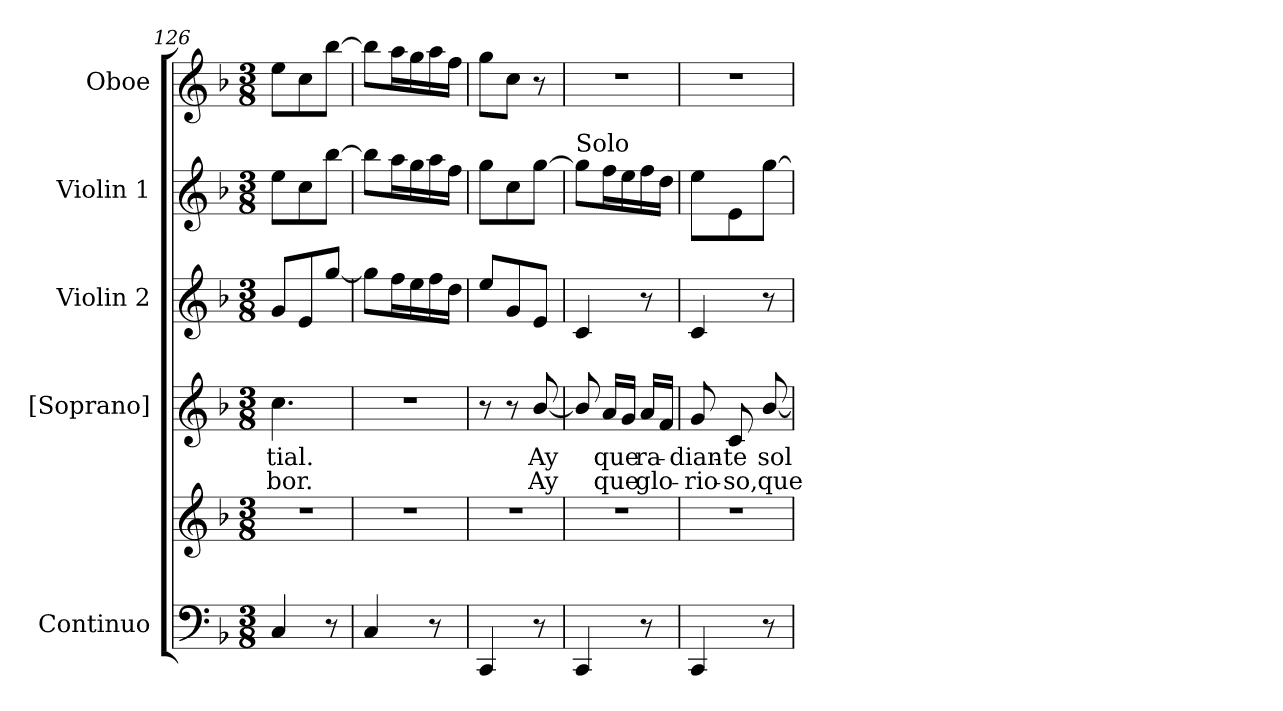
**kern	**kern	**kern	**text	**text	**kern	**kern	**kern
*part5	*part5	*part4	*part4	*part4	*part3	*part2	*part1
*staff6	*staff5	*staff4	*staff4	*staff4	*staff3	*staff2	*staff1
*I"Continuo	*	*I"[Soprano]	*	*	*I"Violin 2	*I"Violin 1	*I"Oboe
*I'Cont.	*	*I'S.	*	*	*I'Vln. 2	*I'Vln. 1	*I'Ob.
*clefF4	*clefG2	*clefG2	*	*	*clefG2	*clefG2	*clefG2
*k[b-]	*k[b-]	*k[b-]	*	*	*k[b-]	*k[b-]	*k[b-]
*F:	*F:	*F:	*	*	*F:	*F:	*F:
*M3/8	*M3/8	*M3/8	*	*	*M3/8	*M3/8	*M3/8
=126	=126	=126	=126	=126	=126	=126	=126
!	!LO:N:vis=1	!	!	!	!	!	!
!	!	!	!LO:LY:b:color=#000000	!LO:LY:b:color=#000000	!	!	!
4Ci/	4.r	4.cci\	-tial.	-bor.	8gi/L	8eei\L	8eei\L
.	.	.	.	.	8ei/	8cci\	8cci\
8r	.	.	.	.	[8ggi/J	[8bb-i\J	[8bb-i\J
=127	=127	=127	=127	=127	=127	=127	=127
!	!LO:N:vis=1	!LO:N:vis=1	!	!	!	!	!
4Ci/	4.r	4.r	.	.	8ggi\L]	8bb-i\L]	8bb-i\L]
.	.	.	.	.	16ffi\L	16aai\L	16aai\L
.	.	.	.	.	16eei\	16ggi\	16ggi\
8r	.	.	.	.	16ffi\	16aai\	16aai\
.	.	.	.	.	16ddi\JJ	16ffi\JJ	16ffi\JJ
=128	=128	=128	=128	=128	=128	=128	=128
!	!LO:N:vis=1	!	!	!	!	!	!
4CCi/	4.r	8r	.	.	8eei/L	8ggi\L	8ggi\L
.	.	8r	.	.	8gi/	8cci\	8cci\J
!	!	!	!LO:LY:b:color=#000000	!LO:LY:b:color=#000000	!	!	!
8r	.	[8b-i/	Ay	Ay	8ei/J	[8ggi\J	8r
=129	=129	=129	=129	=129	=129	=129	=129
!	!	!	!	!	!	!LO:TX:a:t=Solo	!
!	!LO:N:vis=1	!	!	!	!	!	!LO:N:vis=1
4CCi/	4.r	8b-i/]	.	.	4ci/	8ggi\L]	4.r
!	!	!	!LO:LY:b:color=#000000	!LO:LY:b:color=#000000	!	!	!
.	.	16ai/LL	que	que	.	16ffi\L	.
.	.	16gi/JJ	.	.	.	16eei\	.
!	!	!	!LO:LY:b:color=#000000	!LO:LY:b:color=#000000	!	!	!
8r	.	16ai/LL	ra-	glo-	8r	16ffi\	.
.	.	16fi/JJ	.	.	.	16ddi\JJ	.
=130	=130	=130	=130	=130	=130	=130	=130
!	!LO:N:vis=1	!	!	!	!	!	!
!	!	!	!LO:LY:b:color=#000000	!LO:LY:b:color=#000000	!	!	!LO:N:vis=1
4CCi/	4.r	8gi/	-dian-	-rio-	4ci/	8eei\L	4.r
!	!	!	!LO:LY:b:color=#000000	!LO:LY:b:color=#000000	!	!	!
.	.	8ci/	-te	-so,	.	8ei\	.
!	!	!	!LO:LY:b:color=#000000	!LO:LY:b:color=#000000	!	!	!
8r	.	[8b-i/	sol	que	8r	[8ggi\J	.
=	=	=	=	=	=	=	=
*-	*-	*-	*-	*-	*-	*-	*-
